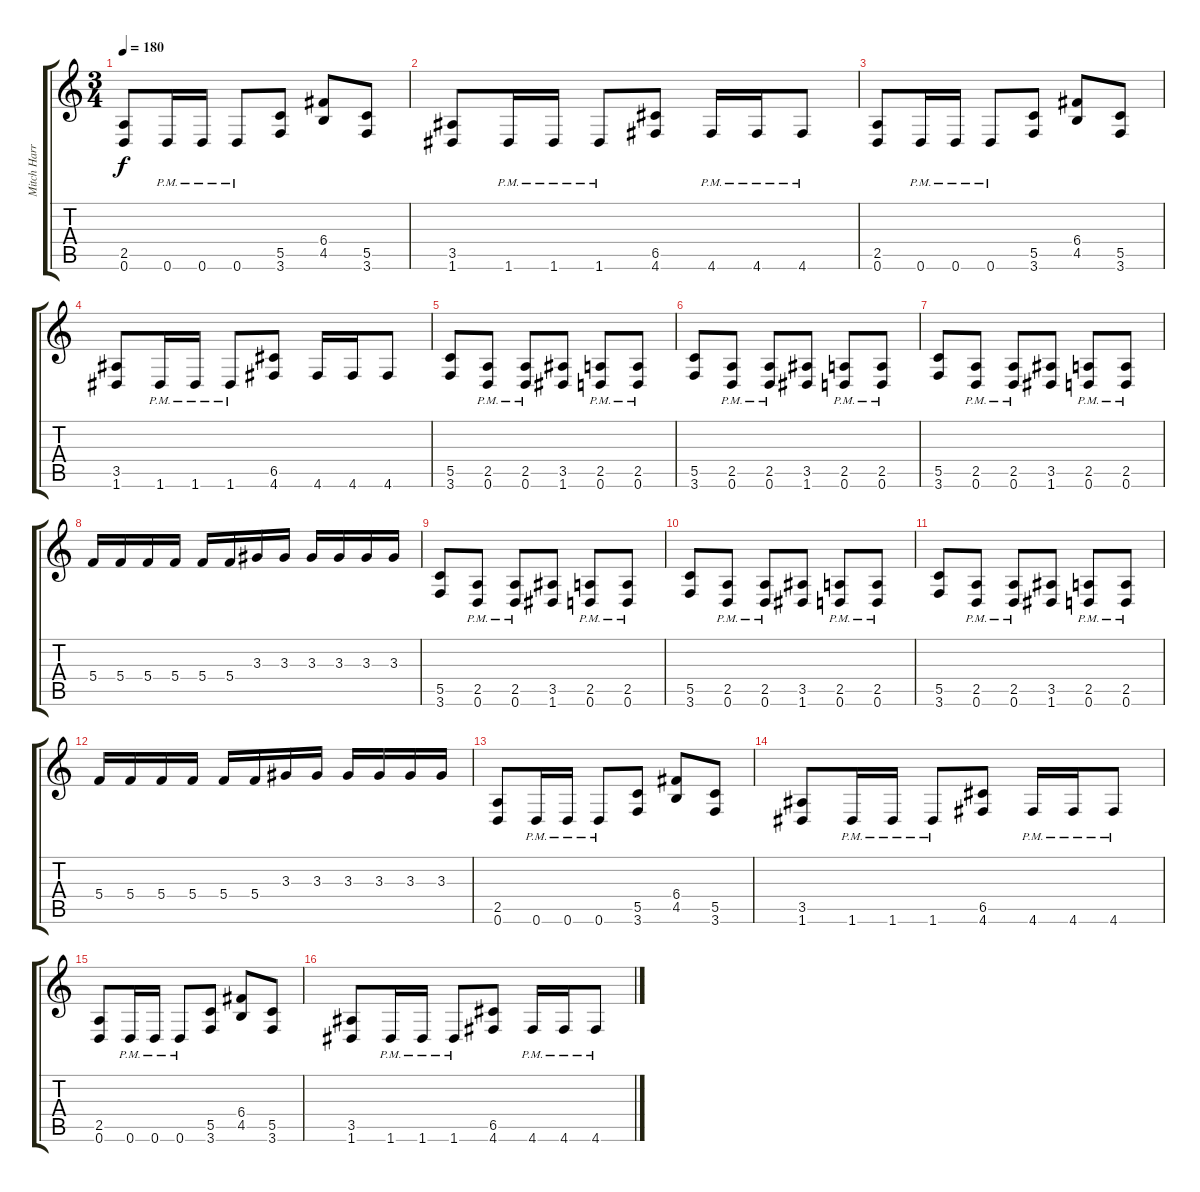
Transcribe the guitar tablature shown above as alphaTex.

\track ("Mitch Harris (Guitar 1) " "Mitch Harr") {instrument distortionguitar}
\staff {score tabs}
\tuning (D4 A3 F3 C3 G2 D2) {hide}
\ts (3 4)
\tempo 180
\clef g2
\ks c
(2.5 0.6).8{dy f} 0.6{pm}.16 0.6{pm}.16 0.6{pm}.8 (5.5 3.6).8 (6.4 4.5).8 (5.5 3.6).8 |
(3.5 1.6).8 1.6{pm}.16 1.6{pm}.16 1.6{pm}.8 (6.5 4.6).8 4.6{pm}.16 4.6{pm}.16 4.6{pm}.8 |
(2.5 0.6).8 0.6{pm}.16 0.6{pm}.16 0.6{pm}.8 (5.5 3.6).8 (6.4 4.5).8 (5.5 3.6).8 |
(3.5 1.6).8 1.6{pm}.16 1.6{pm}.16 1.6{pm}.8 (6.5 4.6).8 4.6.16 4.6.16 4.6.8 |
(5.5 3.6).8 (2.5{pm} 0.6).8 (2.5{pm} 0.6).8 (3.5 1.6).8 (2.5{pm} 0.6).8 (2.5{pm} 0.6).8 |
(5.5 3.6).8 (2.5{pm} 0.6).8 (2.5{pm} 0.6).8 (3.5 1.6).8 (2.5{pm} 0.6).8 (2.5{pm} 0.6).8 |
(5.5 3.6).8 (2.5{pm} 0.6).8 (2.5{pm} 0.6).8 (3.5 1.6).8 (2.5{pm} 0.6).8 (2.5{pm} 0.6).8 |
5.4.16 5.4.16 5.4.16 5.4.16 5.4.16 5.4.16 3.3.16 3.3.16 3.3.16 3.3.16 3.3.16 3.3.16 |
(5.5 3.6).8 (2.5{pm} 0.6).8 (2.5{pm} 0.6).8 (3.5 1.6).8 (2.5{pm} 0.6).8 (2.5{pm} 0.6).8 |
(5.5 3.6).8 (2.5{pm} 0.6).8 (2.5{pm} 0.6).8 (3.5 1.6).8 (2.5{pm} 0.6).8 (2.5{pm} 0.6).8 |
(5.5 3.6).8 (2.5{pm} 0.6).8 (2.5{pm} 0.6).8 (3.5 1.6).8 (2.5{pm} 0.6).8 (2.5{pm} 0.6).8 |
5.4.16 5.4.16 5.4.16 5.4.16 5.4.16 5.4.16 3.3.16 3.3.16 3.3.16 3.3.16 3.3.16 3.3.16 |
(2.5 0.6).8 0.6{pm}.16 0.6{pm}.16 0.6{pm}.8 (5.5 3.6).8 (6.4 4.5).8 (5.5 3.6).8 |
(3.5 1.6).8 1.6{pm}.16 1.6{pm}.16 1.6{pm}.8 (6.5 4.6).8 4.6{pm}.16 4.6{pm}.16 4.6{pm}.8 |
(2.5 0.6).8 0.6{pm}.16 0.6{pm}.16 0.6{pm}.8 (5.5 3.6).8 (6.4 4.5).8 (5.5 3.6).8 |
(3.5 1.6).8 1.6{pm}.16 1.6{pm}.16 1.6{pm}.8 (6.5 4.6).8 4.6{pm}.16 4.6{pm}.16 4.6{pm}.8
